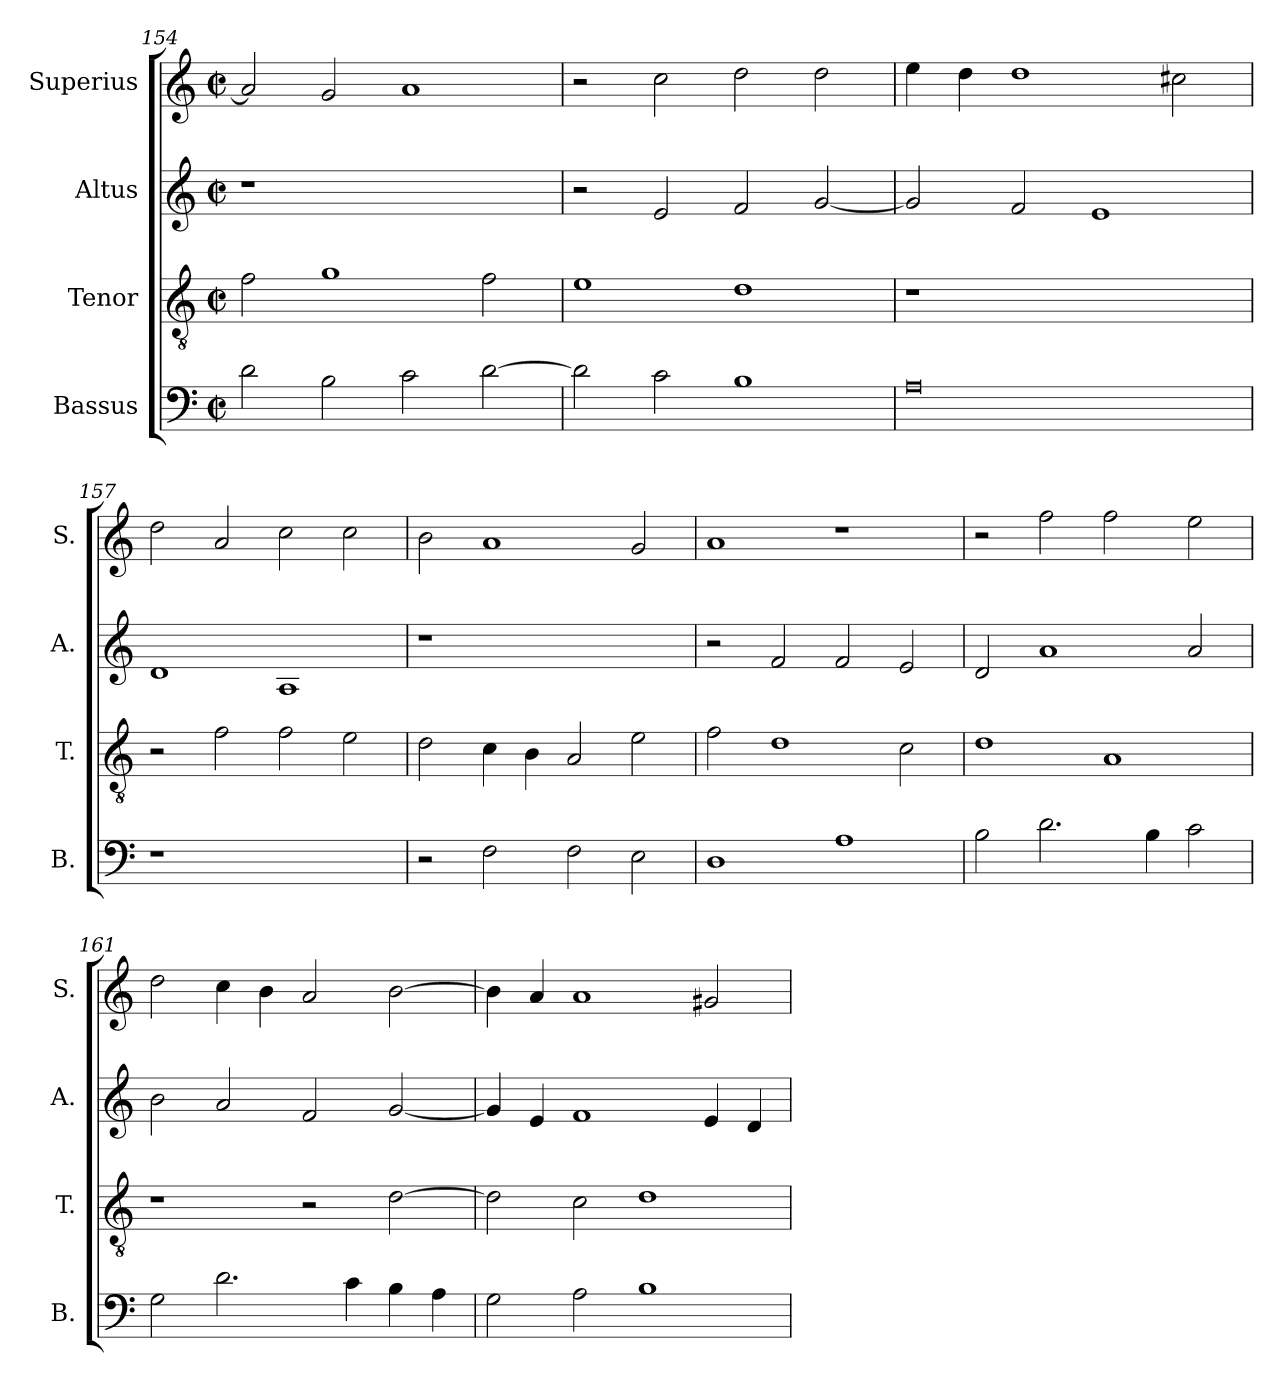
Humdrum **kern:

**kern	**kern	**kern	**kern
*part4	*part3	*part2	*part1
*staff4	*staff3	*staff2	*staff1
*I"Bassus	*I"Tenor	*I"Altus	*I"Superius
*I'B.	*I'T.	*I'A.	*I'S.
*clefF4	*clefGv2	*clefG2	*clefG2
*	*ITrd7c12	*	*
*k[]	*k[]	*k[]	*k[]
*C:	*C:	*C:	*C:
*M2/2	*M2/2	*M2/2	*M2/2
*met(c|)	*met(c|)	*met(c|)	*met(c|)
=154	=154	=154	=154
!	!	!LO:N:vis=1	!
2di\	2Fi\	1r	2ai/]
2Bi\	1Gi	.	2gi/
2ci\	.	1ryy	1ai
[>2di\	2Fi\	.	.
!!LO:LB:g=z
=155	=155	=155	=155
2di\]	1Ei	2r	2r
2ci\	.	2ei/	2cci\
1Bi	1Di	2fi/	2ddi\
.	.	[<2gi/	2ddi\
=156	=156	=156	=156
!	!LO:N:vis=1	!	!
0Ai	1r	2gi/]	4eei\
.	.	.	4ddi\
.	.	2fi/	1ddi
.	1ryy	1ei	.
.	.	.	2cc#Xi\
=157	=157	=157	=157
!LO:N:vis=1	!	!	!
1r	2r	1di	2ddi\
.	2Fi\	.	2ai/
1ryy	2Fi\	1Ai	2cci\
.	2Ei\	.	2cci\
=158	=158	=158	=158
!	!	!LO:N:vis=1	!
2r	2Di\	1r	2bi\
2Fi\	4Ci\	.	1ai
.	4BBi\	.	.
2Fi\	2AAi/	1ryy	.
2Ei\	2Ei\	.	2gi/
=159	=159	=159	=159
1Di	2Fi\	2r	1ai
.	1Di	2fi/	.
1Ai	.	2fi/	1r
.	2Ci\	2ei/	.
!!LO:PB:g=z
=160	=160	=160	=160
2Bi\	1Di	2di/	2r
2.di\	.	1ai	2ffi\
.	1AAi	.	2ffi\
4Bi\	.	.	.
2ci\	.	2ai/	2eei\
=161	=161	=161	=161
2Gi\	1r	2bi\	2ddi\
2.di\	.	2ai/	4cci\
.	.	.	4bi\
.	2r	2fi/	2ai/
4ci\	.	.	.
4Bi\	[>2Di\	[<2gi/	[>2bi\
4Ai\	.	.	.
=162	=162	=162	=162
2Gi\	2Di\]	4gi/]	4bi\]
.	.	4ei/	4ai/
2Ai\	2Ci\	1fi	1ai
1Bi	1Di	.	.
.	.	4ei/	2g#Xi/
.	.	4di/	.
=	=	=	=
*-	*-	*-	*-
